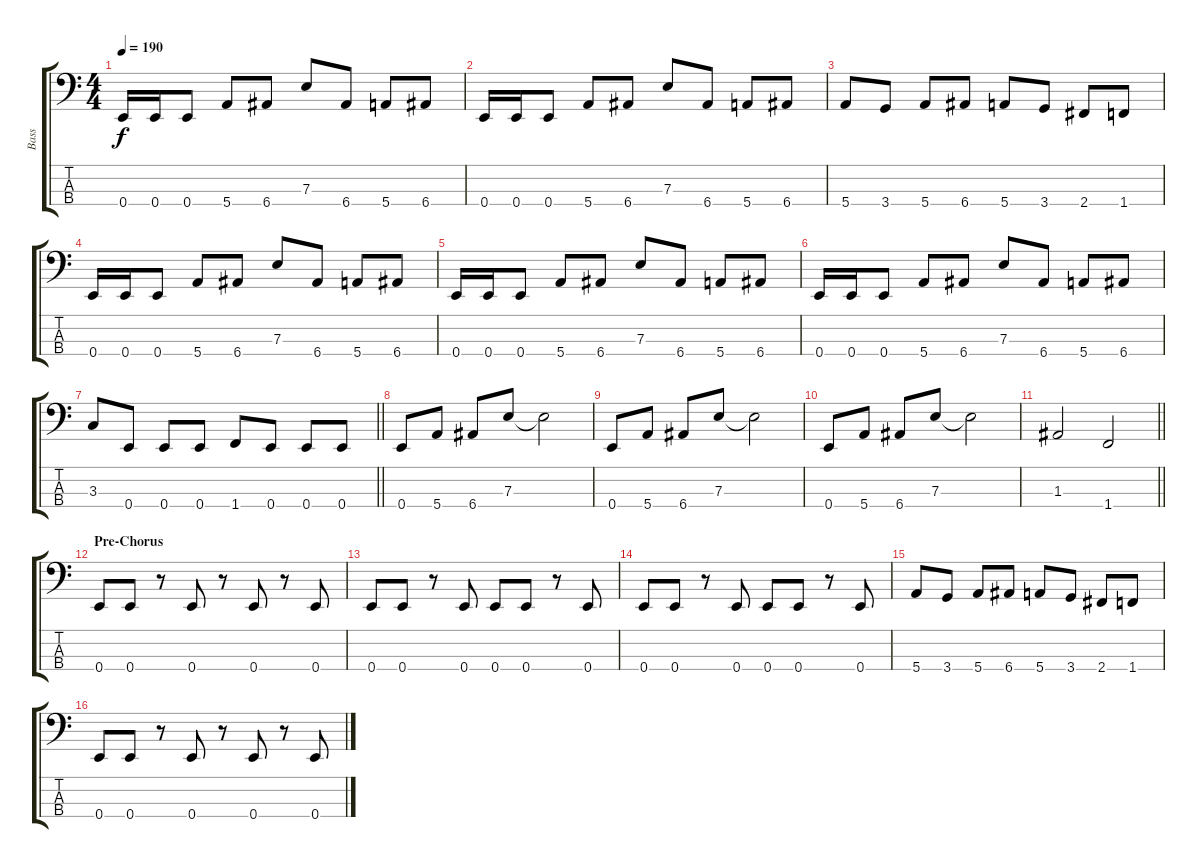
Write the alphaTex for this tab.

\track ("Bass" "Bass") {instrument electricbasspick}
\staff {score tabs}
\tuning (G2 D2 A1 E1) {hide}
\ts (4 4)
\tempo 190
\clef f4
\ks c
0.4.16{dy f} 0.4.16 0.4.8 5.4.8 6.4.8 7.3.8 6.4.8 5.4.8 6.4.8 |
0.4.16 0.4.16 0.4.8 5.4.8 6.4.8 7.3.8 6.4.8 5.4.8 6.4.8 |
5.4.8 3.4.8 5.4.8 6.4.8 5.4.8 3.4.8 2.4.8 1.4.8 |
0.4.16 0.4.16 0.4.8 5.4.8 6.4.8 7.3.8 6.4.8 5.4.8 6.4.8 |
0.4.16 0.4.16 0.4.8 5.4.8 6.4.8 7.3.8 6.4.8 5.4.8 6.4.8 |
0.4.16 0.4.16 0.4.8 5.4.8 6.4.8 7.3.8 6.4.8 5.4.8 6.4.8 |
\barLineRight lightlight
3.3.8 0.4.8 0.4.8 0.4.8 1.4.8 0.4.8 0.4.8 0.4.8 |
\section ("" "")
0.4.8 5.4.8 6.4.8 7.3.8 7.3{t}.2 |
0.4.8 5.4.8 6.4.8 7.3.8 7.3{t}.2 |
0.4.8 5.4.8 6.4.8 7.3.8 7.3{t}.2 |
\barLineRight lightlight
1.3.2 1.4.2 |
\section ("" "Pre-Chorus")
0.4.8 0.4.8 r.8 0.4.8 r.8 0.4.8 r.8 0.4.8 |
0.4.8 0.4.8 r.8 0.4.8 0.4.8 0.4.8 r.8 0.4.8 |
0.4.8 0.4.8 r.8 0.4.8 0.4.8 0.4.8 r.8 0.4.8 |
5.4.8 3.4.8 5.4.8 6.4.8 5.4.8 3.4.8 2.4.8 1.4.8 |
0.4.8 0.4.8 r.8 0.4.8 r.8 0.4.8 r.8 0.4.8
